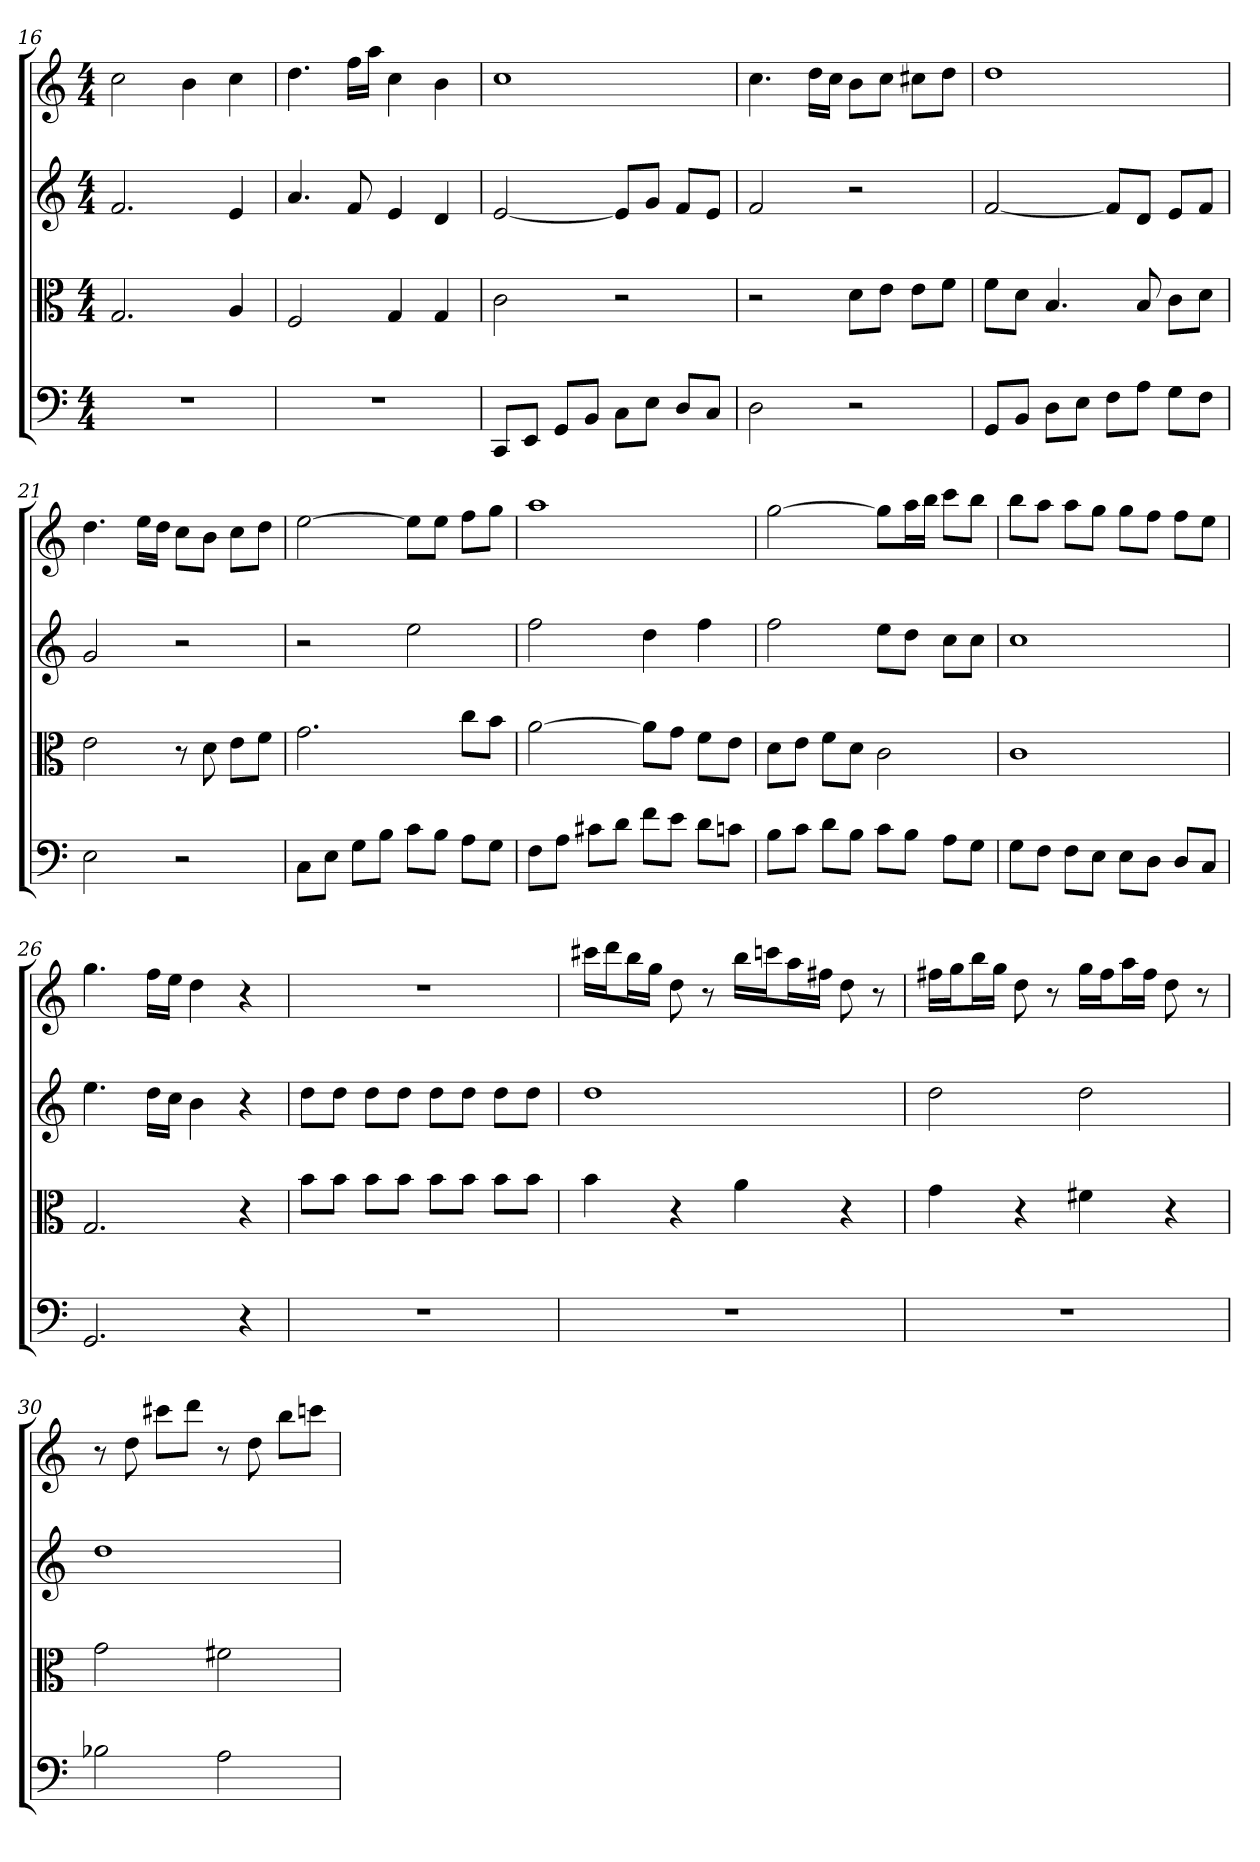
**kern	**kern	**kern	**kern
*part4	*part3	*part2	*part1
*staff4	*staff3	*staff2	*staff1
*clefF4	*clefC3	*	*
*k[]	*k[]	*k[]	*k[]
*C:	*C:	*C:	*C:
*M4/4	*M4/4	*M4/4	*M4/4
=16	=16	=16	=16
1r	2.G	2.f	2cc
.	.	.	4b
.	4A	4e	4cc
=17	=17	=17	=17
1r	2F	4.a	4.dd
.	.	8f	16ffLL
.	.	.	16aaJJ
.	4G	4e	4cc
.	4G	4d	4b
=18	=18	=18	=18
8CC/L	2c	[2e	1cc
8EE/J	.	.	.
8GG/L	.	.	.
8BB/J	.	.	.
8C\L	2r	8eL]	.
8E\J	.	8gJ	.
8D/L	.	8fL	.
8C/J	.	8eJ	.
=19	=19	=19	=19
2D	2r	2f	4.cc
.	.	.	16ddLL
.	.	.	16ccJJ
2r	8d\L	2r	8bL
.	8e\J	.	8ccJ
.	8e\L	.	8cc#XL
.	8f\J	.	8ddJ
=20	=20	=20	=20
8GG/L	8f\L	[2f	1dd
8BB/J	8d\J	.	.
8D\L	4.B	.	.
8E\J	.	.	.
8F\L	.	8fL]	.
8A\J	8B	8dJ	.
8G\L	8c\L	8eL	.
8F\J	8d\J	8fJ	.
=21	=21	=21	=21
2E	2e	2g	4.dd
.	.	.	16eeLL
.	.	.	16ddJJ
2r	8r	2r	8ccL
.	8d	.	8bJ
.	8e\L	.	8ccL
.	8f\J	.	8ddJ
=22	=22	=22	=22
8C\L	2.g	2r	[2ee
8E\J	.	.	.
8G\L	.	.	.
8B\J	.	.	.
8c\L	.	2ee	8eeL]
8B\J	.	.	8eeJ
8A\L	8cc\L	.	8ffL
8G\J	8b\J	.	8ggJ
=23	=23	=23	=23
8F\L	[2a	2ff	1aa
8A\J	.	.	.
8c#X\L	.	.	.
8d\J	.	.	.
8f\L	8a\L]	4dd	.
8e\J	8g\J	.	.
8d\L	8f\L	4ff	.
8cn\J	8e\J	.	.
=24	=24	=24	=24
8B\L	8d\L	2ff	[2gg
8c\J	8e\J	.	.
8d\L	8f\L	.	.
8B\J	8d\J	.	.
8c\L	2c	8eeL	8ggL]
8B\J	.	8ddJ	16aaL
.	.	.	16bbJJ
8A\L	.	8ccL	8cccL
8G\J	.	8ccJ	8bbJ
=25	=25	=25	=25
8G\L	1c	1cc	8bbL
8F\J	.	.	8aaJ
8F\L	.	.	8aaL
8E\J	.	.	8ggJ
8E\L	.	.	8ggL
8D\J	.	.	8ffJ
8D/L	.	.	8ffL
8C/J	.	.	8eeJ
=26	=26	=26	=26
2.GG	2.G	4.ee	4.gg
.	.	16ddLL	16ffLL
.	.	16ccJJ	16eeJJ
.	.	4b	4dd
4r	4r	4r	4r
=27	=27	=27	=27
1r	8b\L	8ddL	1r
.	8b\J	8ddJ	.
.	8b\L	8ddL	.
.	8b\J	8ddJ	.
.	8b\L	8ddL	.
.	8b\J	8ddJ	.
.	8b\L	8ddL	.
.	8b\J	8ddJ	.
=28	=28	=28	=28
1r	4b	1dd	16ccc#XLL
.	.	.	16dddJ
.	.	.	16bbL
.	.	.	16ggJJ
.	4r	.	8dd
.	.	.	8r
.	4a	.	16bbLL
.	.	.	16cccnJ
.	.	.	16aaL
.	.	.	16ff#XJJ
.	4r	.	8dd
.	.	.	8r
=29	=29	=29	=29
1r	4g	2dd	16ff#XLL
.	.	.	16ggJ
.	.	.	16bbL
.	.	.	16ggJJ
.	4r	.	8dd
.	.	.	8r
.	4f#X	2dd	16ggLL
.	.	.	16ff#J
.	.	.	16aaL
.	.	.	16ff#JJ
.	4r	.	8dd
.	.	.	8r
=30	=30	=30	=30
2B-X	2g	1dd	8r
.	.	.	8dd
.	.	.	8ccc#XL
.	.	.	8dddJ
2A	2f#X	.	8r
.	.	.	8dd
.	.	.	8bbL
.	.	.	8cccnJ
=	=	=	=
*-	*-	*-	*-
